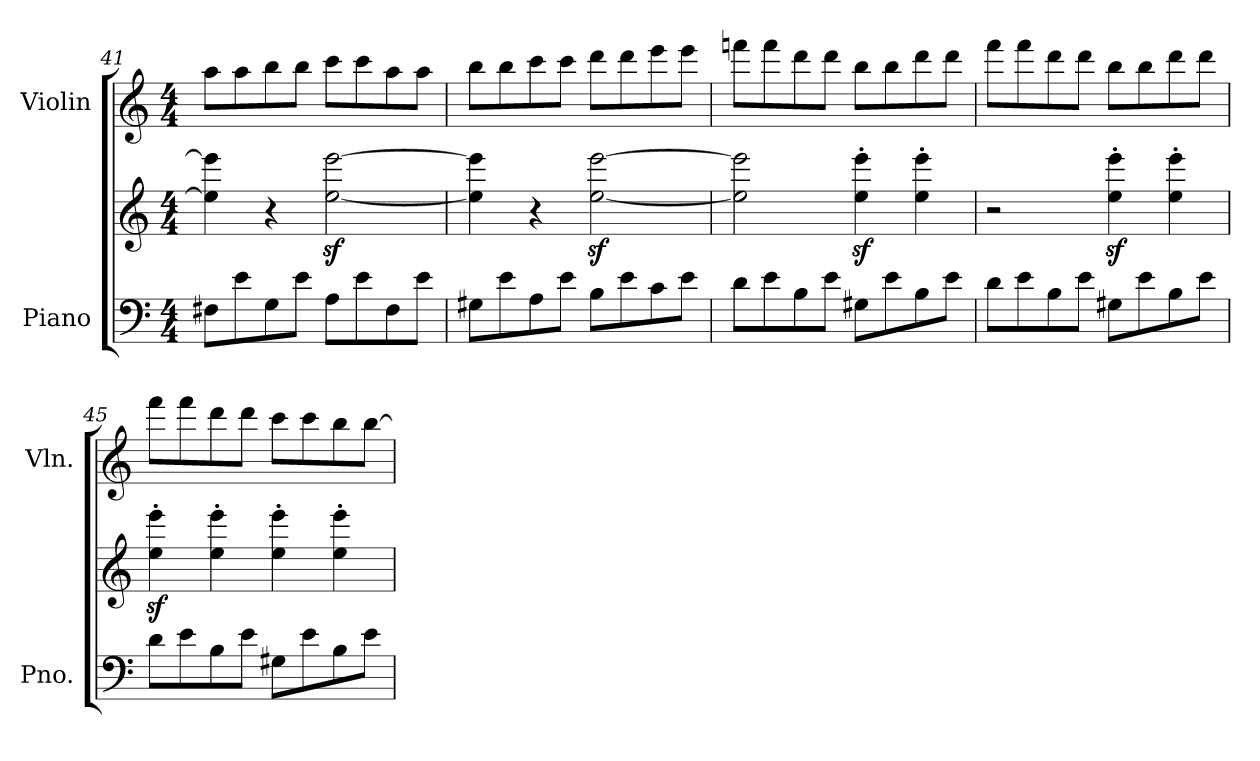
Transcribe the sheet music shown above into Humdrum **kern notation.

**kern	**kern	**kern
*part2	*part2	*part1
*staff3	*staff2	*staff1
*I"Piano	*	*I"Violin
*I'Pno.	*	*I'Vln.
*clefF4	*clefG2	*clefG2
*k[]	*k[]	*k[]
*M4/4	*M4/4	*M4/4
=41	=41	=41
8F#X\L	4ee\] 4eee\]	8aa\L
8e\	.	8aa\
8G\	4r	8bb\
8e\J	.	8bb\J
8A\L	[2ee\z< [2eee\z<	8ccc\L
8e\	.	8ccc\
8F#\	.	8aa\
8e\J	.	8aa\J
=42	=42	=42
8G#X\L	4ee\] 4eee\]	8bb\L
8e\	.	8bb\
8A\	4r	8ccc\
8e\J	.	8ccc\J
8B\L	[2ee\z< [2eee\z<	8ddd\L
8e\	.	8ddd\
8c\	.	8eee\
8e\J	.	8eee\J
=43	=43	=43
8d\L	2ee\] 2eee\]	8fffn\L
8e\	.	8fff\
8B\	.	8ddd\
8e\J	.	8ddd\J
8G#X\L	4ee\z<' 4eee\z<'	8bb\L
8e\	.	8bb\
8B\	4ee\' 4eee\'	8ddd\
8e\J	.	8ddd\J
!!LO:LB:g=z
=44	=44	=44
8d\L	2r	8fff\L
8e\	.	8fff\
8B\	.	8ddd\
8e\J	.	8ddd\J
8G#X\L	4ee\z<' 4eee\z<'	8bb\L
8e\	.	8bb\
8B\	4ee\' 4eee\'	8ddd\
8e\J	.	8ddd\J
=45	=45	=45
8d\L	4ee\z<' 4eee\z<'	8fff\L
8e\	.	8fff\
8B\	4ee\' 4eee\'	8ddd\
8e\J	.	8ddd\J
8G#X\L	4ee\' 4eee\'	8ccc\L
8e\	.	8ccc\
8B\	4ee\' 4eee\'	8bb\
8e\J	.	[8bb\J
=	=	=
*-	*-	*-
